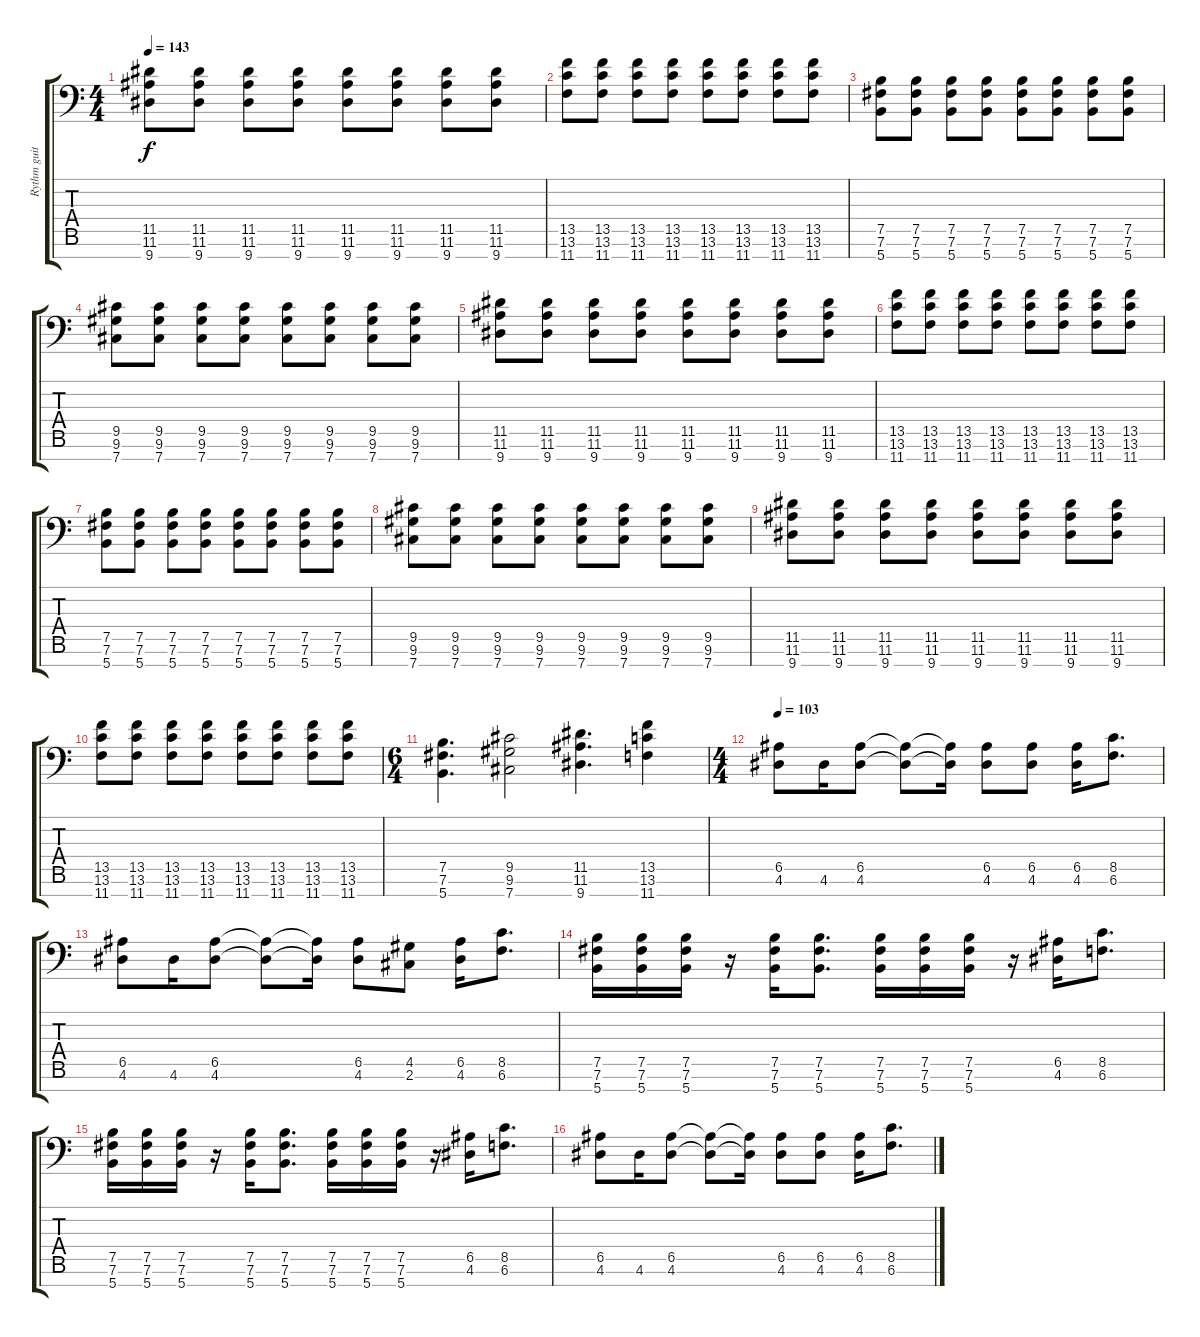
\track ("Rythm guitar 1" "Rythm guit") {instrument distortionguitar}
\staff {score tabs}
\tuning (B3 Gb3 D3 A2 E2 B1 Gb1) {hide}
\ts (4 4)
\tempo 143
\clef f4
\ks c
(11.5 11.6 9.7).8{dy f} (11.5 11.6 9.7).8 (11.5 11.6 9.7).8 (11.5 11.6 9.7).8 (11.5 11.6 9.7).8 (11.5 11.6 9.7).8 (11.5 11.6 9.7).8 (11.5 11.6 9.7).8 |
(13.5 13.6 11.7).8 (13.5 13.6 11.7).8 (13.5 13.6 11.7).8 (13.5 13.6 11.7).8 (13.5 13.6 11.7).8 (13.5 13.6 11.7).8 (13.5 13.6 11.7).8 (13.5 13.6 11.7).8 |
(7.5 7.6 5.7).8 (7.5 7.6 5.7).8 (7.5 7.6 5.7).8 (7.5 7.6 5.7).8 (7.5 7.6 5.7).8 (7.5 7.6 5.7).8 (7.5 7.6 5.7).8 (7.5 7.6 5.7).8 |
(9.5 9.6 7.7).8 (9.5 9.6 7.7).8 (9.5 9.6 7.7).8 (9.5 9.6 7.7).8 (9.5 9.6 7.7).8 (9.5 9.6 7.7).8 (9.5 9.6 7.7).8 (9.5 9.6 7.7).8 |
(11.5 11.6 9.7).8 (11.5 11.6 9.7).8 (11.5 11.6 9.7).8 (11.5 11.6 9.7).8 (11.5 11.6 9.7).8 (11.5 11.6 9.7).8 (11.5 11.6 9.7).8 (11.5 11.6 9.7).8 |
(13.5 13.6 11.7).8 (13.5 13.6 11.7).8 (13.5 13.6 11.7).8 (13.5 13.6 11.7).8 (13.5 13.6 11.7).8 (13.5 13.6 11.7).8 (13.5 13.6 11.7).8 (13.5 13.6 11.7).8 |
(7.5 7.6 5.7).8 (7.5 7.6 5.7).8 (7.5 7.6 5.7).8 (7.5 7.6 5.7).8 (7.5 7.6 5.7).8 (7.5 7.6 5.7).8 (7.5 7.6 5.7).8 (7.5 7.6 5.7).8 |
(9.5 9.6 7.7).8 (9.5 9.6 7.7).8 (9.5 9.6 7.7).8 (9.5 9.6 7.7).8 (9.5 9.6 7.7).8 (9.5 9.6 7.7).8 (9.5 9.6 7.7).8 (9.5 9.6 7.7).8 |
(11.5 11.6 9.7).8 (11.5 11.6 9.7).8 (11.5 11.6 9.7).8 (11.5 11.6 9.7).8 (11.5 11.6 9.7).8 (11.5 11.6 9.7).8 (11.5 11.6 9.7).8 (11.5 11.6 9.7).8 |
(13.5 13.6 11.7).8 (13.5 13.6 11.7).8 (13.5 13.6 11.7).8 (13.5 13.6 11.7).8 (13.5 13.6 11.7).8 (13.5 13.6 11.7).8 (13.5 13.6 11.7).8 (13.5 13.6 11.7).8 |
\ts (6 4)
(7.5 7.6 5.7).4{d} (9.5 9.6 7.7).2 (11.5 11.6 9.7).4{d} (13.5 13.6 11.7).4 |
\ts (4 4)
\tempo 103
(6.5 4.6).8 4.6.16 (6.5 4.6).8 (6.5{t} 4.6{t}).8 (6.5{t} 4.6{t}).16 (6.5 4.6).8 (6.5 4.6).8 (6.5 4.6).16 (8.5 6.6).8{d} |
(6.5 4.6).8 4.6.16 (6.5 4.6).8 (6.5{t} 4.6{t}).8 (6.5{t} 4.6{t}).16 (6.5 4.6).8 (4.5 2.6).8 (6.5 4.6).16 (8.5 6.6).8{d} |
(7.5 7.6 5.7).16 (7.5 7.6 5.7).16 (7.5 7.6 5.7).16 r.16 (7.5 7.6 5.7).16 (7.5 7.6 5.7).8{d} (7.5 7.6 5.7).16 (7.5 7.6 5.7).16 (7.5 7.6 5.7).16 r.16 (6.5 4.6).16 (8.5 6.6).8{d} |
(7.5 7.6 5.7).16 (7.5 7.6 5.7).16 (7.5 7.6 5.7).16 r.16 (7.5 7.6 5.7).16 (7.5 7.6 5.7).8{d} (7.5 7.6 5.7).16 (7.5 7.6 5.7).16 (7.5 7.6 5.7).16 r.16 (6.5 4.6).16 (8.5 6.6).8{d} |
(6.5 4.6).8 4.6.16 (6.5 4.6).8 (6.5{t} 4.6{t}).8 (6.5{t} 4.6{t}).16 (6.5 4.6).8 (6.5 4.6).8 (6.5 4.6).16 (8.5 6.6).8{d}
